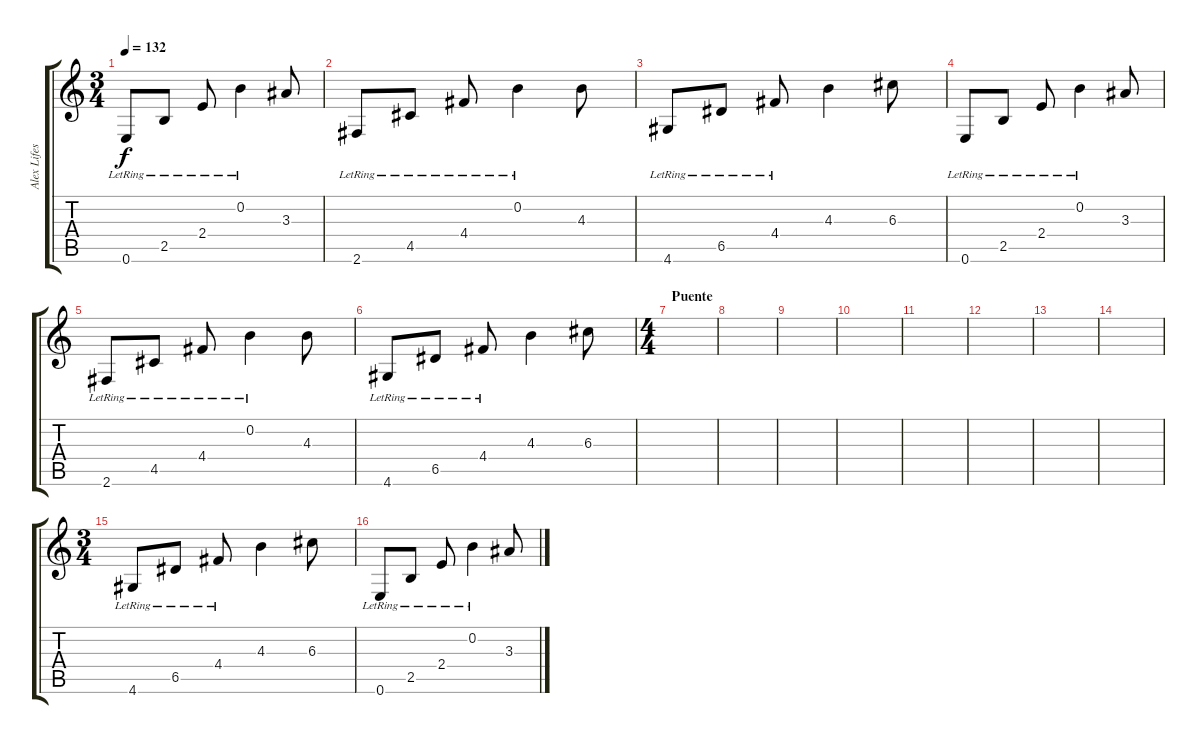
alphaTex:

\track ("Alex Lifeson" "Alex Lifes") {instrument acousticguitarsteel}
\staff {score tabs}
\tuning (E4 B3 G3 D3 A2 E2) {hide}
\ts (3 4)
\tempo 132
\clef g2
\ks c
0.6{lr}.8{dy f} 2.5{lr}.8 2.4{lr}.8 0.2{lr}.4 3.3.8 |
2.6{lr}.8 4.5{lr}.8 4.4{lr}.8 0.2{lr}.4 4.3.8 |
4.6{lr}.8 6.5{lr}.8 4.4{lr}.8 4.3.4 6.3.8 |
0.6{lr}.8 2.5{lr}.8 2.4{lr}.8 0.2{lr}.4 3.3.8 |
2.6{lr}.8 4.5{lr}.8 4.4{lr}.8 0.2{lr}.4 4.3.8 |
4.6{lr}.8 6.5{lr}.8 4.4{lr}.8 4.3.4 6.3.8 |
\ts (4 4)
\section ("" "Puente")
|
|
|
|
|
|
|
|
\ts (3 4)
4.6{lr}.8 6.5{lr}.8 4.4{lr}.8 4.3.4 6.3.8 |
0.6{lr}.8 2.5{lr}.8 2.4{lr}.8 0.2{lr}.4 3.3.8
